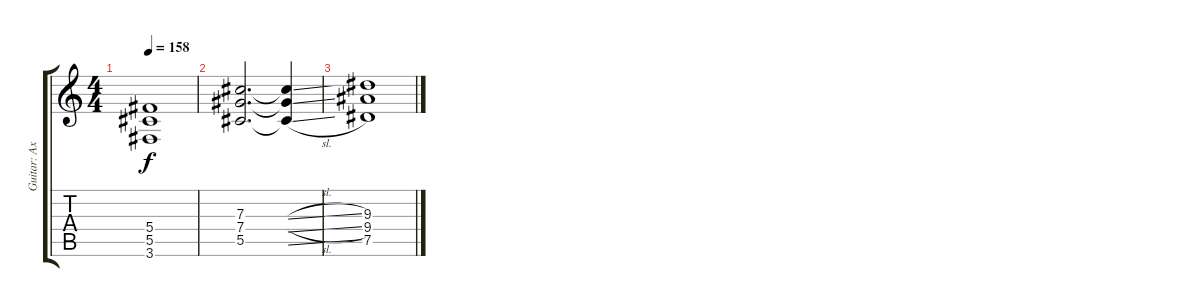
\track ("Guitar: Axel" "Guitar: Ax") {instrument distortionguitar}
\staff {score tabs}
\tuning (Eb4 Bb3 Gb3 Db3 Ab2 Eb2) {hide}
\ts (4 4)
\tempo 158
\clef g2
\ks c
(5.4 5.5 3.6).1{dy f} |
(7.3 7.4 5.5).2{d} (7.3{sl t} 7.4{sl t} 5.5{sl t}).4 |
(9.3 9.4 7.5).1
